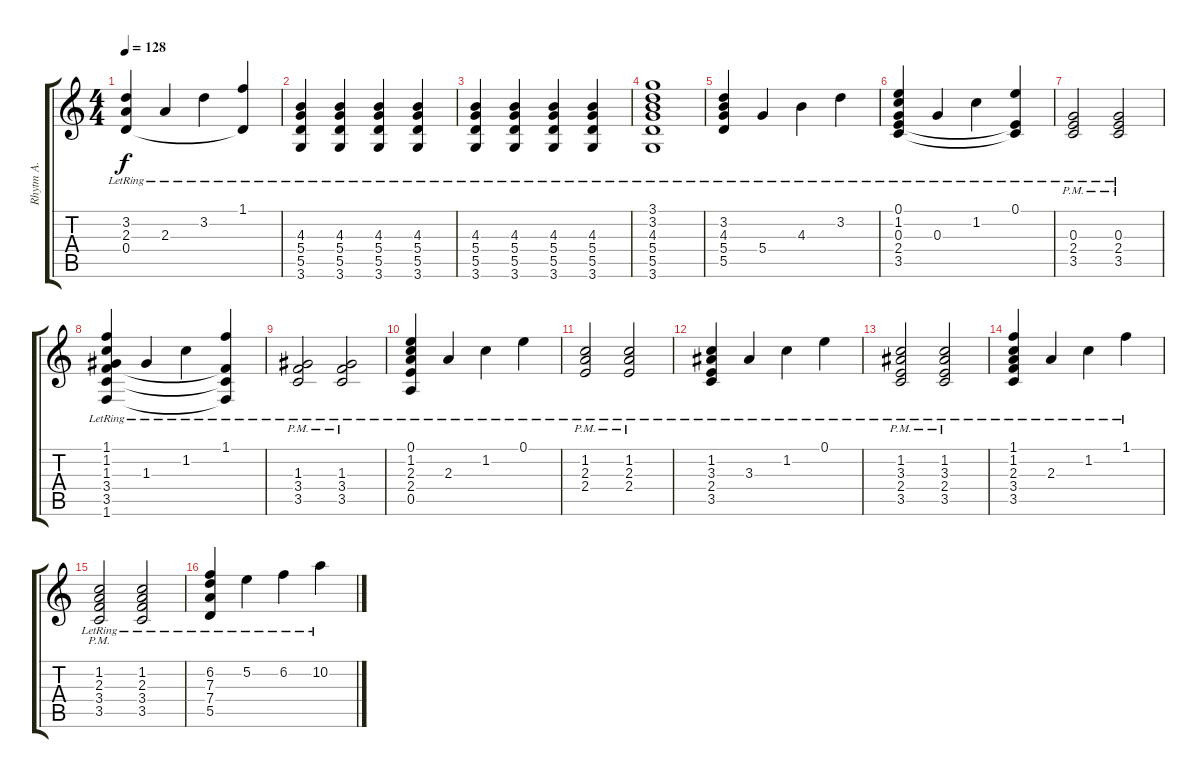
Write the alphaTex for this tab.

\track ("Rhytm A." "Rhytm A.") {instrument acousticguitarsteel}
\staff {score tabs}
\tuning (E4 B3 G3 D3 A2 E2) {hide}
\ts (4 4)
\tempo 128
\clef g2
\ks c
(3.2{lr} 2.3{lr} 0.4{lr}).4{dy f} 2.3{lr}.4 3.2{lr}.4 (1.1{lr} 0.4{t}).4 |
(4.3{lr} 5.4{lr} 5.5{lr} 3.6{lr}).4 (4.3{lr} 5.4{lr} 5.5{lr} 3.6{lr}).4 (4.3{lr} 5.4{lr} 5.5{lr} 3.6{lr}).4 (4.3{lr} 5.4{lr} 5.5{lr} 3.6{lr}).4 |
(4.3{lr} 5.4{lr} 5.5{lr} 3.6{lr}).4 (4.3{lr} 5.4{lr} 5.5{lr} 3.6{lr}).4 (4.3{lr} 5.4{lr} 5.5{lr} 3.6{lr}).4 (4.3{lr} 5.4{lr} 5.5{lr} 3.6{lr}).4 |
(3.1{lr} 3.2{lr} 4.3{lr} 5.4{lr} 5.5{lr} 3.6{lr}).1 |
(3.2{lr} 4.3{lr} 5.4{lr} 5.5{lr}).4 5.4{lr}.4 4.3{lr}.4 3.2{lr}.4 |
(0.1 1.2{lr} 0.3{lr} 2.4{lr} 3.5{lr}).4 0.3{lr}.4 1.2{lr}.4 (0.1{lr} 2.4{t} 3.5{t}).4 |
(0.3{pm lr} 2.4 3.5).2 (0.3{pm lr} 2.4{pm} 3.5{pm}).2 |
(1.1 1.2 1.3 3.4{lr} 3.5 1.6).4 1.3{lr}.4 1.2{lr}.4 (1.1{lr} 3.4{t} 3.5{t} 1.6{t}).4 |
(1.3{pm lr} 3.4{lr} 3.5{lr}).2 (1.3{pm lr} 3.4{lr} 3.5{lr}).2 |
(0.1{lr} 1.2{lr} 2.3{lr} 2.4{lr} 0.5{lr}).4 2.3{lr}.4 1.2{lr}.4 0.1{lr}.4 |
(1.2{pm lr} 2.3{lr} 2.4{lr}).2 (1.2{pm lr} 2.3{lr} 2.4{lr}).2 |
(1.2{lr} 3.3{lr} 2.4{lr} 3.5{lr}).4 3.3{lr}.4 1.2{lr}.4 0.1{lr}.4 |
(1.2{pm lr} 3.3{pm lr} 2.4{lr} 3.5{lr}).2 (1.2{pm lr} 3.3{pm lr} 2.4{lr} 3.5{lr}).2 |
(1.1{lr} 1.2{lr} 2.3{lr} 3.4{lr} 3.5{lr}).4 2.3{lr}.4 1.2{lr}.4 1.1{lr}.4 |
(1.2{pm lr} 2.3{pm lr} 3.4{pm lr} 3.5{pm lr}).2 (1.2{lr} 2.3{lr} 3.4{lr} 3.5{lr}).2 |
(6.2{lr} 7.3{lr} 7.4{lr} 5.5{lr}).4 5.2{lr}.4 6.2{lr}.4 10.2{lr}.4
